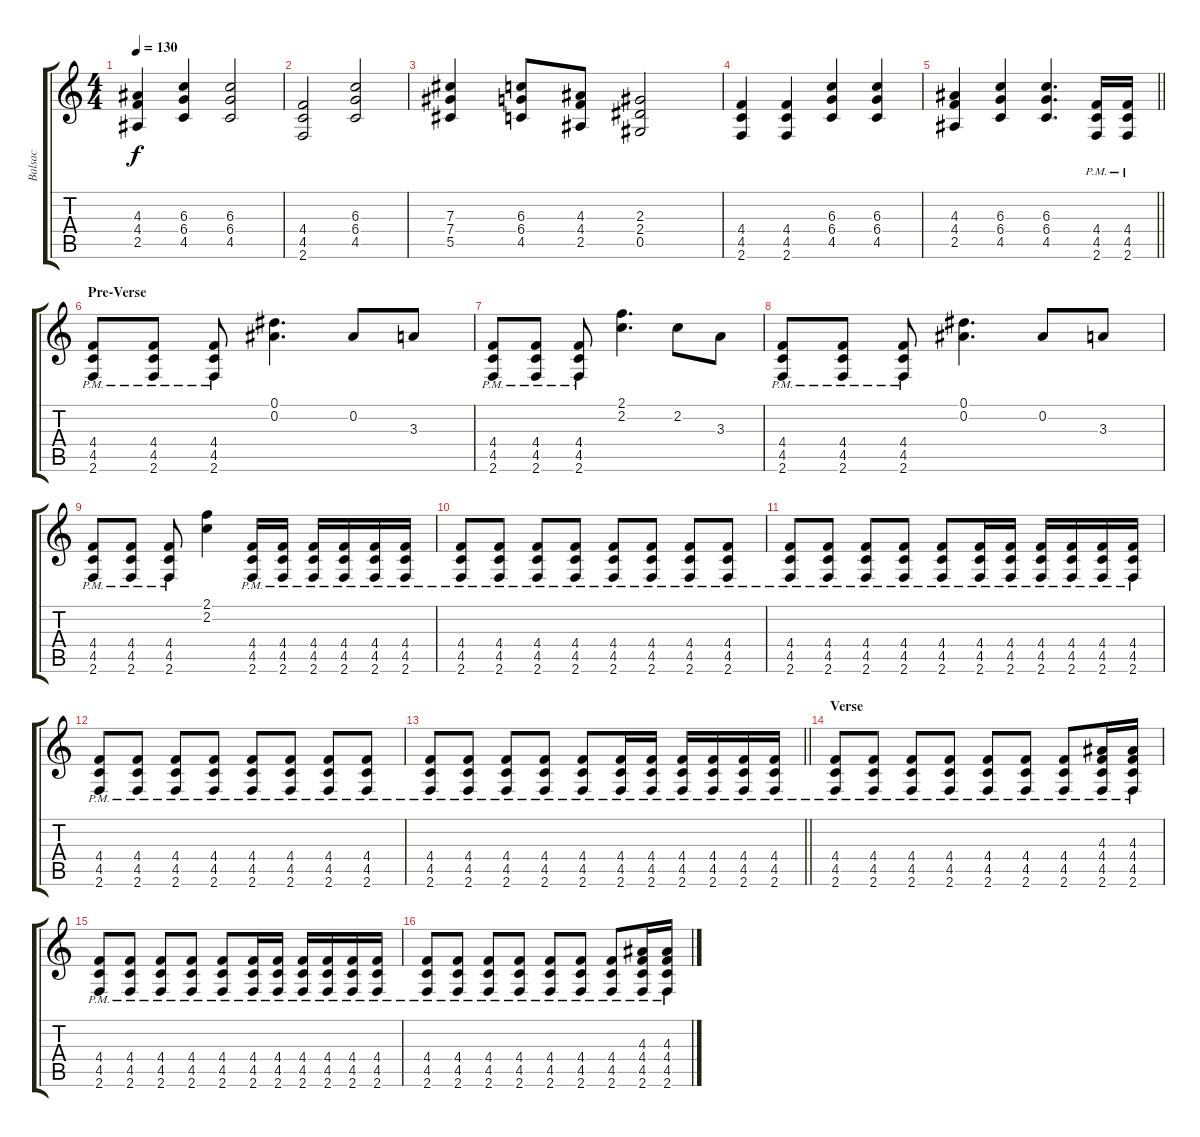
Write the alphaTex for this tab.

\track ("Balsac" "Balsac") {instrument overdrivenguitar}
\staff {score tabs}
\tuning (Eb4 Bb3 Gb3 Db3 Ab2 Eb2) {hide}
\ts (4 4)
\tempo 130
\clef g2
\ks c
(4.3 4.4 2.5).4{dy f} (6.3 6.4 4.5).4 (6.3 6.4 4.5).2 |
(4.4 4.5 2.6).2 (6.3 6.4 4.5).2 |
(7.3 7.4 5.5).4 (6.3 6.4 4.5).8 (4.3 4.4 2.5).8 (2.3 2.4 0.5).2 |
(4.4 4.5 2.6).4 (4.4 4.5 2.6).4 (6.3 6.4 4.5).4 (6.3 6.4 4.5).4 |
\barLineRight lightlight
(4.3 4.4 2.5).4 (6.3 6.4 4.5).4 (6.3 6.4 4.5).4{d} (4.4{pm} 4.5{pm} 2.6{pm}).16 (4.4{pm} 4.5{pm} 2.6{pm}).16 |
\section ("" "Pre-Verse")
(4.4{pm} 4.5{pm} 2.6{pm}).8 (4.4{pm} 4.5{pm} 2.6{pm}).8 (4.4{pm} 4.5{pm} 2.6{pm}).8 (0.1 0.2).4{d} 0.2.8 3.3.8 |
(4.4{pm} 4.5{pm} 2.6{pm}).8 (4.4{pm} 4.5{pm} 2.6{pm}).8 (4.4{pm} 4.5{pm} 2.6{pm}).8 (2.1 2.2).4{d} 2.2.8 3.3.8 |
(4.4{pm} 4.5{pm} 2.6{pm}).8 (4.4{pm} 4.5{pm} 2.6{pm}).8 (4.4{pm} 4.5{pm} 2.6{pm}).8 (0.1 0.2).4{d} 0.2.8 3.3.8 |
(4.4{pm} 4.5{pm} 2.6{pm}).8 (4.4{pm} 4.5{pm} 2.6{pm}).8 (4.4{pm} 4.5{pm} 2.6{pm}).8 (2.1 2.2).4 (4.4{pm} 4.5{pm} 2.6{pm}).16 (4.4{pm} 4.5{pm} 2.6{pm}).16 (4.4{pm} 4.5{pm} 2.6{pm}).16 (4.4{pm} 4.5{pm} 2.6{pm}).16 (4.4{pm} 4.5{pm} 2.6{pm}).16 (4.4{pm} 4.5{pm} 2.6{pm}).16 |
(4.4{pm} 4.5{pm} 2.6{pm}).8 (4.4{pm} 4.5{pm} 2.6{pm}).8 (4.4{pm} 4.5{pm} 2.6{pm}).8 (4.4{pm} 4.5{pm} 2.6{pm}).8 (4.4{pm} 4.5{pm} 2.6{pm}).8 (4.4{pm} 4.5{pm} 2.6{pm}).8 (4.4{pm} 4.5{pm} 2.6{pm}).8 (4.4{pm} 4.5{pm} 2.6{pm}).8 |
(4.4{pm} 4.5{pm} 2.6{pm}).8 (4.4{pm} 4.5{pm} 2.6{pm}).8 (4.4{pm} 4.5{pm} 2.6{pm}).8 (4.4{pm} 4.5{pm} 2.6{pm}).8 (4.4{pm} 4.5{pm} 2.6{pm}).8 (4.4{pm} 4.5{pm} 2.6{pm}).16 (4.4{pm} 4.5{pm} 2.6{pm}).16 (4.4{pm} 4.5{pm} 2.6{pm}).16 (4.4{pm} 4.5{pm} 2.6{pm}).16 (4.4{pm} 4.5{pm} 2.6{pm}).16 (4.4{pm} 4.5{pm} 2.6{pm}).16 |
(4.4{pm} 4.5{pm} 2.6{pm}).8 (4.4{pm} 4.5{pm} 2.6{pm}).8 (4.4{pm} 4.5{pm} 2.6{pm}).8 (4.4{pm} 4.5{pm} 2.6{pm}).8 (4.4{pm} 4.5{pm} 2.6{pm}).8 (4.4{pm} 4.5{pm} 2.6{pm}).8 (4.4{pm} 4.5{pm} 2.6{pm}).8 (4.4{pm} 4.5{pm} 2.6{pm}).8 |
\barLineRight lightlight
(4.4{pm} 4.5{pm} 2.6{pm}).8 (4.4{pm} 4.5{pm} 2.6{pm}).8 (4.4{pm} 4.5{pm} 2.6{pm}).8 (4.4{pm} 4.5{pm} 2.6{pm}).8 (4.4{pm} 4.5{pm} 2.6{pm}).8 (4.4{pm} 4.5{pm} 2.6{pm}).16 (4.4{pm} 4.5{pm} 2.6{pm}).16 (4.4{pm} 4.5{pm} 2.6{pm}).16 (4.4{pm} 4.5{pm} 2.6{pm}).16 (4.4{pm} 4.5{pm} 2.6{pm}).16 (4.4{pm} 4.5{pm} 2.6{pm}).16 |
\section ("" "Verse")
(4.4{pm} 4.5{pm} 2.6{pm}).8 (4.4{pm} 4.5{pm} 2.6{pm}).8 (4.4{pm} 4.5{pm} 2.6{pm}).8 (4.4{pm} 4.5{pm} 2.6{pm}).8 (4.4{pm} 4.5{pm} 2.6{pm}).8 (4.4{pm} 4.5{pm} 2.6{pm}).8 (4.4{pm} 4.5{pm} 2.6{pm}).8 (4.3 4.4{pm} 4.5{pm} 2.6{pm}).16 (4.3 4.4{pm} 4.5{pm} 2.6{pm}).16 |
(4.4{pm} 4.5{pm} 2.6{pm}).8 (4.4{pm} 4.5{pm} 2.6{pm}).8 (4.4{pm} 4.5{pm} 2.6{pm}).8 (4.4{pm} 4.5{pm} 2.6{pm}).8 (4.4{pm} 4.5{pm} 2.6{pm}).8 (4.4{pm} 4.5{pm} 2.6{pm}).16 (4.4{pm} 4.5{pm} 2.6{pm}).16 (4.4{pm} 4.5{pm} 2.6{pm}).16 (4.4{pm} 4.5{pm} 2.6{pm}).16 (4.4{pm} 4.5{pm} 2.6{pm}).16 (4.4{pm} 4.5{pm} 2.6{pm}).16 |
(4.4{pm} 4.5{pm} 2.6{pm}).8 (4.4{pm} 4.5{pm} 2.6{pm}).8 (4.4{pm} 4.5{pm} 2.6{pm}).8 (4.4{pm} 4.5{pm} 2.6{pm}).8 (4.4{pm} 4.5{pm} 2.6{pm}).8 (4.4{pm} 4.5{pm} 2.6{pm}).8 (4.4{pm} 4.5{pm} 2.6{pm}).8 (4.3 4.4{pm} 4.5{pm} 2.6{pm}).16 (4.3 4.4{pm} 4.5{pm} 2.6{pm}).16
